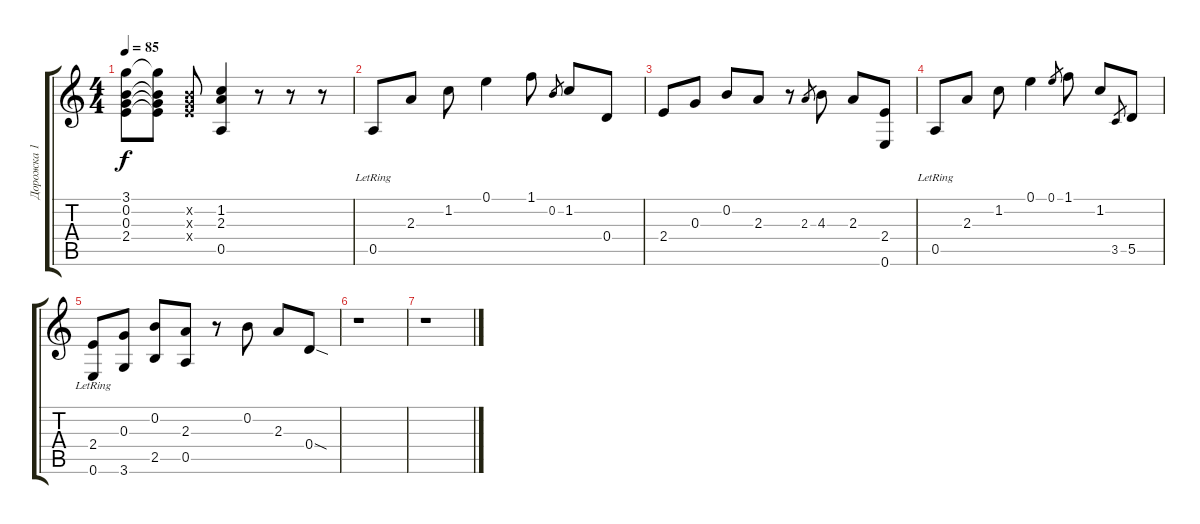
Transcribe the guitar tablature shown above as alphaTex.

\track ("Дорожка 1" "Дорожка 1") {instrument acousticguitarsteel}
\staff {score tabs}
\tuning (E4 B3 G3 D3 A2 E2) {hide}
\ts (4 4)
\tempo 85
\clef g2
\ks c
(3.1 0.2 0.3 2.4).8{dy f} (3.1{t} 0.2{t} 0.3{t} 2.4{t}).8 (0.2{x} 0.3{x} 2.4{x}).8 (1.2 2.3 0.5).4 r.8 r.8 r.8 |
0.5{lr}.8 2.3.8 1.2.8 0.1.4 1.1.8 0.2.8{gr} 1.2.8 0.4.8 |
2.4.8 0.3.8 0.2.8 2.3.8 r.8 2.3.8{gr} 4.3.8 2.3.8 (2.4 0.6).8 |
0.5{lr}.8 2.3.8 1.2.8 0.1.4 0.1.8{gr} 1.1.8 1.2.8 3.5.8{gr} 5.5.8 |
(2.4 0.6{lr}).8 (0.3 3.6).8 (0.2 2.5).8 (2.3 0.5).8 r.8 0.2.8 2.3.8 0.4{sod}.8 |
r.1 |
r.1
